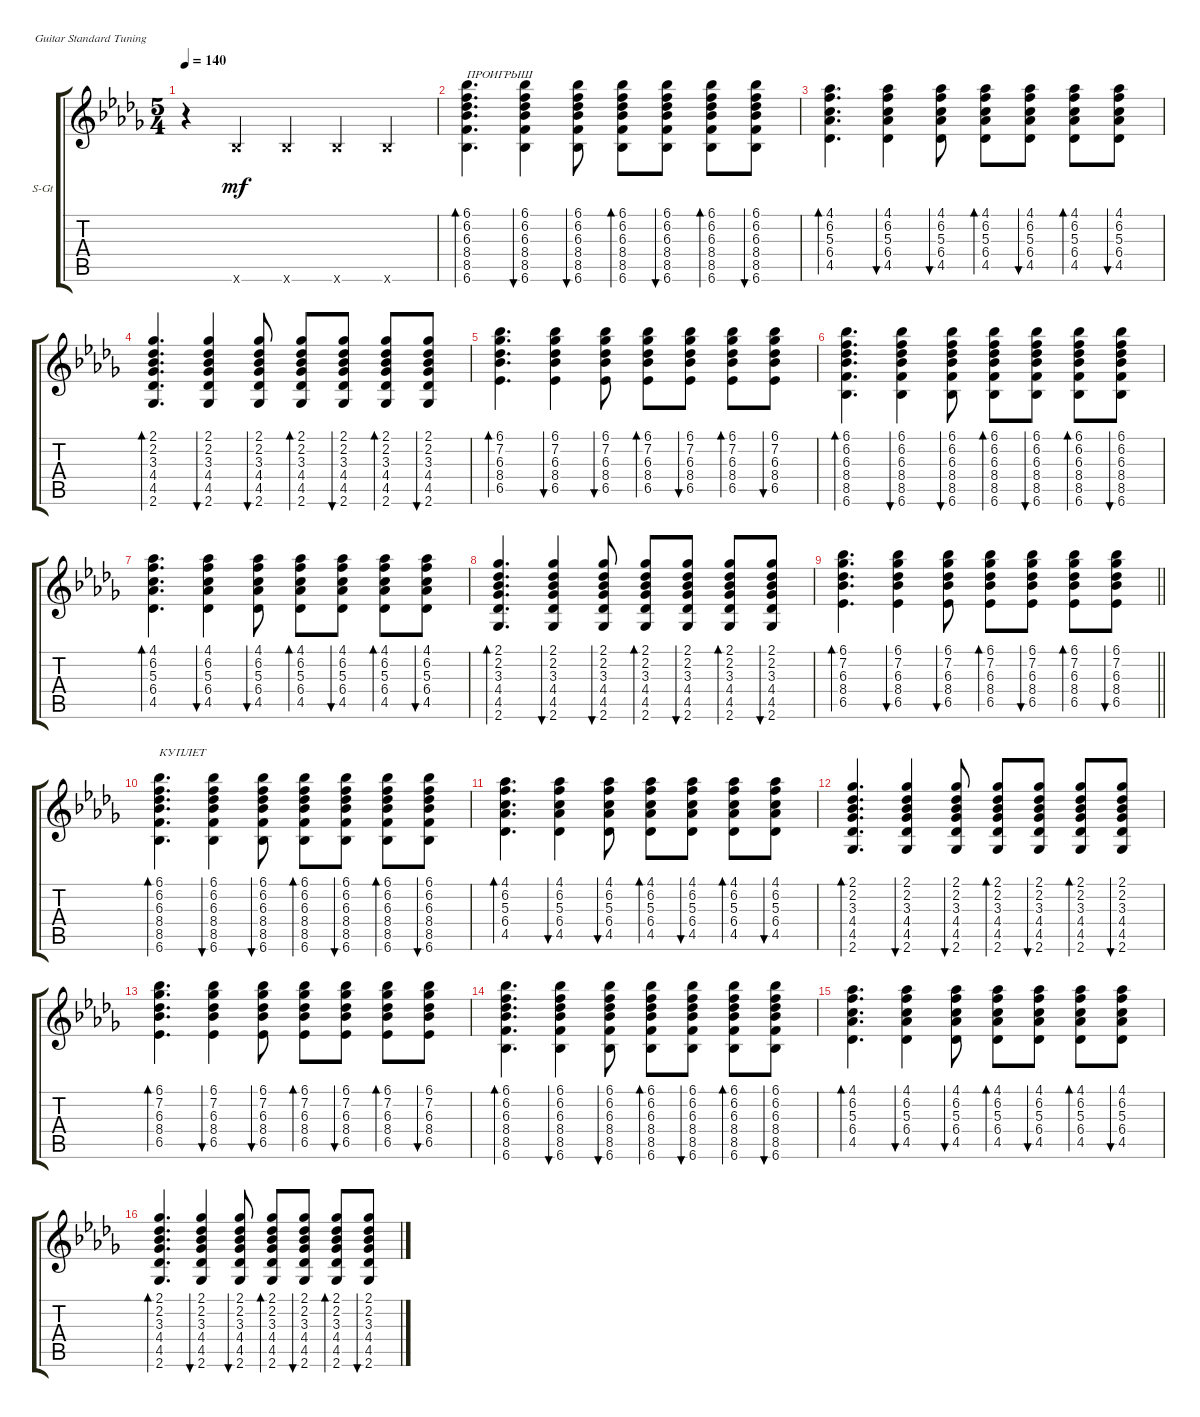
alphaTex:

\defaultSystemsLayout 4
\bracketExtendMode groupsimilarinstruments
\firstSystemTrackNameOrientation horizontal
\otherSystemsTrackNameOrientation horizontal
\track ("First Guitar" "S-Gt") {instrument acousticguitarsteel}
\staff {score tabs}
\tuning (E4 B3 G3 D3 A2 E2)
\ts (5 4)
\tempo 140
\clef g2
\ks bbminor
r.4{dy mf instrument acousticguitarsteel} 6.6{x}.4 6.6{x}.4 6.6{x}.4 6.6{x}.4 |
(6.6 8.5 8.4 6.3 6.2 6.1).4{d bd 30 txt "ПРОИГРЫШ"} (6.6 8.5 8.4 6.3 6.2 6.1).4{bu 30} (6.6 8.5 8.4 6.3 6.2 6.1).8{bu 30} (6.6 8.5 8.4 6.3 6.2 6.1).8{bd 30} (6.6 8.5 8.4 6.3 6.2 6.1).8{bu 30} (6.6 8.5 8.4 6.3 6.2 6.1).8{bd 30} (6.6 8.5 8.4 6.3 6.2 6.1).8{bu 30} |
(4.5 6.4 5.3 6.2 4.1).4{d bd 30} (4.5 6.4 5.3 6.2 4.1).4{bu 30} (4.5 6.4 5.3 6.2 4.1).8{bu 30} (4.5 6.4 5.3 6.2 4.1).8{bd 30} (4.5 6.4 5.3 6.2 4.1).8{bu 30} (4.5 6.4 5.3 6.2 4.1).8{bd 30} (4.5 6.4 5.3 6.2 4.1).8{bu 30} |
(2.6 4.5 4.4 3.3 2.2 2.1).4{d bd 30} (2.6 4.5 4.4 3.3 2.2 2.1).4{bu 30} (2.6 4.5 4.4 3.3 2.2 2.1).8{bu 30} (2.6 4.5 4.4 3.3 2.2 2.1).8{bd 30} (2.6 4.5 4.4 3.3 2.2 2.1).8{bu 30} (2.6 4.5 4.4 3.3 2.2 2.1).8{bd 30} (2.6 4.5 4.4 3.3 2.2 2.1).8{bu 30} |
(6.5 8.4 6.3 7.2 6.1).4{d bd 30} (6.5 8.4 6.3 7.2 6.1).4{bu 30} (6.5 8.4 6.3 7.2 6.1).8{bu 30} (6.5 8.4 6.3 7.2 6.1).8{bd 30} (6.5 8.4 6.3 7.2 6.1).8{bu 30} (6.5 8.4 6.3 7.2 6.1).8{bd 30} (6.5 8.4 6.3 7.2 6.1).8{bu 30} |
(6.6 8.5 8.4 6.3 6.2 6.1).4{d bd 30} (6.6 8.5 8.4 6.3 6.2 6.1).4{bu 30} (6.6 8.5 8.4 6.3 6.2 6.1).8{bu 30} (6.6 8.5 8.4 6.3 6.2 6.1).8{bd 30} (6.6 8.5 8.4 6.3 6.2 6.1).8{bu 30} (6.6 8.5 8.4 6.3 6.2 6.1).8{bd 30} (6.6 8.5 8.4 6.3 6.2 6.1).8{bu 30} |
(4.5 6.4 5.3 6.2 4.1).4{d bd 30} (4.5 6.4 5.3 6.2 4.1).4{bu 30} (4.5 6.4 5.3 6.2 4.1).8{bu 30} (4.5 6.4 5.3 6.2 4.1).8{bd 30} (4.5 6.4 5.3 6.2 4.1).8{bu 30} (4.5 6.4 5.3 6.2 4.1).8{bd 30} (4.5 6.4 5.3 6.2 4.1).8{bu 30} |
(2.6 4.5 4.4 3.3 2.2 2.1).4{d bd 30} (2.6 4.5 4.4 3.3 2.2 2.1).4{bu 30} (2.6 4.5 4.4 3.3 2.2 2.1).8{bu 30} (2.6 4.5 4.4 3.3 2.2 2.1).8{bd 30} (2.6 4.5 4.4 3.3 2.2 2.1).8{bu 30} (2.6 4.5 4.4 3.3 2.2 2.1).8{bd 30} (2.6 4.5 4.4 3.3 2.2 2.1).8{bu 30} |
\barLineRight lightlight
(6.5 8.4 6.3 7.2 6.1).4{d bd 30} (6.5 8.4 6.3 7.2 6.1).4{bu 30} (6.5 8.4 6.3 7.2 6.1).8{bu 30} (6.5 8.4 6.3 7.2 6.1).8{bd 30} (6.5 8.4 6.3 7.2 6.1).8{bu 30} (6.5 8.4 6.3 7.2 6.1).8{bd 30} (6.5 8.4 6.3 7.2 6.1).8{bu 30} |
(6.6 8.5 8.4 6.3 6.2 6.1).4{d bd 30 txt "КУПЛЕТ"} (6.6 8.5 8.4 6.3 6.2 6.1).4{bu 30} (6.6 8.5 8.4 6.3 6.2 6.1).8{bu 30} (6.6 8.5 8.4 6.3 6.2 6.1).8{bd 30} (6.6 8.5 8.4 6.3 6.2 6.1).8{bu 30} (6.6 8.5 8.4 6.3 6.2 6.1).8{bd 30} (6.6 8.5 8.4 6.3 6.2 6.1).8{bu 30} |
(4.5 6.4 5.3 6.2 4.1).4{d bd 30} (4.5 6.4 5.3 6.2 4.1).4{bu 30} (4.5 6.4 5.3 6.2 4.1).8{bu 30} (4.5 6.4 5.3 6.2 4.1).8{bd 30} (4.5 6.4 5.3 6.2 4.1).8{bu 30} (4.5 6.4 5.3 6.2 4.1).8{bd 30} (4.5 6.4 5.3 6.2 4.1).8{bu 30} |
(2.6 4.5 4.4 3.3 2.2 2.1).4{d bd 30} (2.6 4.5 4.4 3.3 2.2 2.1).4{bu 30} (2.6 4.5 4.4 3.3 2.2 2.1).8{bu 30} (2.6 4.5 4.4 3.3 2.2 2.1).8{bd 30} (2.6 4.5 4.4 3.3 2.2 2.1).8{bu 30} (2.6 4.5 4.4 3.3 2.2 2.1).8{bd 30} (2.6 4.5 4.4 3.3 2.2 2.1).8{bu 30} |
(6.5 8.4 6.3 7.2 6.1).4{d bd 30} (6.5 8.4 6.3 7.2 6.1).4{bu 30} (6.5 8.4 6.3 7.2 6.1).8{bu 30} (6.5 8.4 6.3 7.2 6.1).8{bd 30} (6.5 8.4 6.3 7.2 6.1).8{bu 30} (6.5 8.4 6.3 7.2 6.1).8{bd 30} (6.5 8.4 6.3 7.2 6.1).8{bu 30} |
(6.6 8.5 8.4 6.3 6.2 6.1).4{d bd 30} (6.6 8.5 8.4 6.3 6.2 6.1).4{bu 30} (6.6 8.5 8.4 6.3 6.2 6.1).8{bu 30} (6.6 8.5 8.4 6.3 6.2 6.1).8{bd 30} (6.6 8.5 8.4 6.3 6.2 6.1).8{bu 30} (6.6 8.5 8.4 6.3 6.2 6.1).8{bd 30} (6.6 8.5 8.4 6.3 6.2 6.1).8{bu 30} |
(4.5 6.4 5.3 6.2 4.1).4{d bd 30} (4.5 6.4 5.3 6.2 4.1).4{bu 30} (4.5 6.4 5.3 6.2 4.1).8{bu 30} (4.5 6.4 5.3 6.2 4.1).8{bd 30} (4.5 6.4 5.3 6.2 4.1).8{bu 30} (4.5 6.4 5.3 6.2 4.1).8{bd 30} (4.5 6.4 5.3 6.2 4.1).8{bu 30} |
(2.6 4.5 4.4 3.3 2.2 2.1).4{d bd 30} (2.6 4.5 4.4 3.3 2.2 2.1).4{bu 30} (2.6 4.5 4.4 3.3 2.2 2.1).8{bu 30} (2.6 4.5 4.4 3.3 2.2 2.1).8{bd 30} (2.6 4.5 4.4 3.3 2.2 2.1).8{bu 30} (2.6 4.5 4.4 3.3 2.2 2.1).8{bd 30} (2.6 4.5 4.4 3.3 2.2 2.1).8{bu 30}
